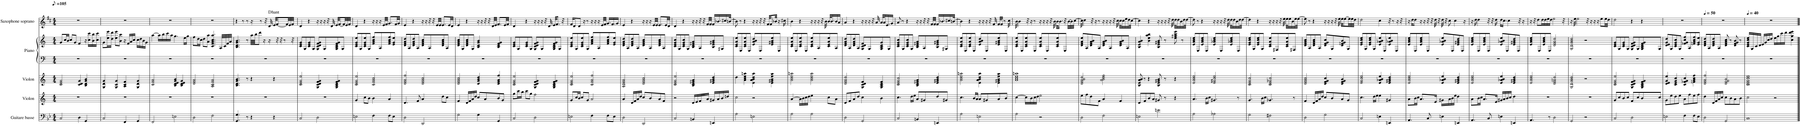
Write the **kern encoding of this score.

**kern	**kern	**kern	**kern	**kern	**kern	**harte
*part5	*part4	*part3	*part2	*part2	*part1	*part1
*staff6	*staff5	*staff4	*staff3	*staff2	*staff1	*
*I"Guitare basse	*I"Violon	*I"Violon	*I"Piano	*	*I"Saxophone soprano	*
*I'Guit. B.	*I'Vln.	*I'Vln.	*I'Pia.	*	*I'Sax. S.	*
*clefF4	*clefG2	*clefG2	*clefF4	*clefG2	*clefG2	*
*Trd7c12	*	*	*	*	*Trd1c2	*
*k[b-e-]	*k[]	*k[]	*k[]	*k[]	*k[f#c#]	*
*M4/4	*M4/4	*M4/4	*M4/4	*M4/4	*M4/4	*
*MM53	*MM53	*MM53	*MM53	*MM53	*MM53	*
=1	=1	=1	=1	=1	=1	=1
2C/	1r	2c/ 2e/ 2g/	1r	8g/L	1r	.
.	.	.	.	16cc/L	.	.
.	.	.	.	16b/JJ	.	.
.	.	.	.	8cc/L	.	.
.	.	.	.	8g/J	.	.
4D\	.	4c/ 4d/ 4g/	.	4f/	.	.
4GG/	.	4B/ 4d/ 4g/ 4b/	.	16r	.	.
.	.	.	.	16cc\ 16ccc\LL	.	.
.	.	.	.	16b\ 16bb\	.	.
.	.	.	.	16cc\ 16ccc\JJ	.	.
=2	=2	=2	=2	=2	=2	=2
2C/	1r	4G/ 4d/ 4g/	1r	8g\L	1r	.
.	.	.	.	16ee\ 16eee\L	.	.
.	.	.	.	16dd\ 16ddd\JJ	.	.
.	.	4G/ 4c/ 4g/	.	8ee\ 8eee\L	.	.
.	.	.	.	8cc\ 8ccc\J	.	.
4FF/	.	4A/ 4c/ 4f/	.	16r	.	.
.	.	.	.	16f/LL	.	.
.	.	.	.	16a/	.	.
.	.	.	.	16cc/JJ	.	.
4GG/	.	4G/ 4d/ 4g/	.	16cc\LL	.	.
.	.	.	.	16dd\	.	.
.	.	.	.	16b\	.	.
.	.	.	.	16g\JJ	.	.
=3	=3	=3	=3	=3	=3	=3
2FF/	1r	2c/ 2f/ 2a/	1r	[4aa\	1r	.
.	.	.	.	16aa\LL]	.	.
.	.	.	.	16bb\	.	.
.	.	.	.	16ccc\	.	.
.	.	.	.	16aa\JJ	.	.
2En\	.	4B/ 4d/ 4e/ 4g/ 4b/	.	4.gg\	.	.
.	.	4B/ 4d/ 4e/ 4g/	.	.	.	.
.	.	.	.	16ee\LL	.	.
.	.	.	.	16gg\JJ	.	.
=4	=4	=4	=4	=4	=4	=4
2D\	1r	2d/ 2f/ 2a/	1r	8ff\L	1r	.
.	.	.	.	16dd\L	.	.
.	.	.	.	16cc\JJ	.	.
.	.	.	.	8dd\L	.	.
.	.	.	.	8a\ 8aa\J	.	.
2F\	.	2A/ 2c/ 2f/ 2a/	.	4.c/ 4.f/ 4.a/ 4.cc/ 4.aa/	.	.
.	.	.	.	32A/LLL	.	.
.	.	.	.	32c/	.	.
.	.	.	.	32f/	.	.
.	.	.	.	32a/JJJ	.	.
=5	=5	=5	=5	=5	=5	=5
4.GG/ 4.G/	1r	4.B/ 4.d/ 4.g/ 4.b/	1r	4.B/ 4.d/ 4.g/ 4.b/	4r	.
.	.	.	.	.	8r	.
8r	.	8r	.	8r	8r	.
4r	.	4r	.	64aa\LLLL	16r	.
.	.	.	.	64bb\JJJ	.	.
.	.	.	.	8ddd\J	.	.
.	.	.	.	.	8r	.
.	.	.	.	16r	.	.
.	.	.	.	.	32r	.
!	!	!	!	!	!	!LO:H:kt=hant
.	.	.	.	16r	32d/	.
4r	.	4r	.	.	32e/KKL	.
.	.	.	.	32r	[8f#/	.
.	.	.	.	32r	.	.
.	.	.	.	8r	.	.
.	.	.	.	.	32f#/LL]	.
.	.	.	.	.	32e/	.
.	.	.	.	32r	32f#/JJJ	.
=6	=6	=6	=6	=6	=6	=6
2C/	1r	2c/ 2e/ 2g/ 2ee/	1r	8c/ 8e/ 8g/L	4d/	.
.	.	.	.	8G/	.	.
.	.	.	.	8c/ 8e/ 8g/	4r	.
.	.	.	.	8G/J	.	.
2D\	.	4G/ 4c/ 4d/ 4f/ 4g/	.	8A/ 8c/ 8d/ 8f/ 8g/L	16r	.
.	.	.	.	.	16r	.
.	.	.	.	8G/	16r	.
.	.	.	.	.	32r	.
.	.	.	.	.	32d/	.
.	.	4G/ 4B/ 4d/ 4f/ 4g/	.	8G/ 8B/ 8d/ 8f/ 8g/	32e/KKL	.
.	.	.	.	.	[8f#/	.
.	.	.	.	8G/J	.	.
.	.	.	.	.	32f#/LL]	.
.	.	.	.	.	32e/	.
.	.	.	.	.	32f#/JJJ	.
=7	=7	=7	=7	=7	=7	=7
2En\	4g/	2c/ 2e/ 2g/ 2ee/	1r	8c/ 8e/ 8g/ 8ee/L	4d/	.
.	.	.	.	8G/	.	.
.	8cc\L	.	.	8c/ 8e/ 8g/ 8ee/	4r	.
.	8b\J	.	.	8G/J	.	.
4F\	4b\	2c/ 2f/ 2a/ 2cc/	.	8f/ 8a/ 8cc/ 8ff/L	16r	.
.	.	.	.	.	16r	.
.	.	.	.	8A/	16r	.
.	.	.	.	.	32e/LLL	.
.	.	.	.	.	32f#/JJJ	.
8F\L	4a/	.	.	8f/ 8a/ 8cc/ 8ff/	8.g/L	.
8E\J	.	.	.	8e/ 8g/ 8ee/J	.	.
.	.	.	.	.	32f#/LL	.
.	.	.	.	.	32g/JJJ	.
=8	=8	=8	=8	=8	=8	=8
2D\	4.d/	2d/ 2f/ 2a/ 2ff/	1r	8d/ 8f/ 8a/ 8dd/L	4e/	.
.	.	.	.	8A/	.	.
.	.	.	.	8d/ 8f/ 8a/ 8dd/	4r	.
.	8f/	.	.	8A/J	.	.
2DD/	4a/	2d/ 2f/ 2a/ 2cc/	.	8d/ 8f/ 8a/ 8cc/L	16r	.
.	.	.	.	.	16r	.
.	.	.	.	8A/	32r	.
.	.	.	.	.	32r	.
.	.	.	.	.	32e/LLL	.
.	.	.	.	.	32e/JJJ	.
.	8dd\L	.	.	8d/ 8f/ 8a/ 8cc/	8.e/L	.
.	8cc\J	.	.	8A/J	.	.
.	.	.	.	.	32e/LL	.
.	.	.	.	.	32d/JJJ	.
=9	=9	=9	=9	=9	=9	=9
2G\	4f/	2d/ 2f/ 2a/ 2cc/	1r	8d/ 8f/ 8a/ 8cc/L	4e/	.
.	.	.	.	8G/	.	.
.	16d/LL	.	.	8d/ 8f/ 8a/ 8cc/	4r	.
.	16f/	.	.	.	.	.
.	16a/	.	.	8G/J	.	.
.	16dd/JJ	.	.	.	.	.
4G\	8cc/L	4d/ 4g/ 4b/ 4dd/	.	4B/ 4d/ 4g/ 4b/	16r	.
.	.	.	.	.	16r	.
.	8a/	.	.	.	32r	.
.	.	.	.	.	32r	.
.	.	.	.	.	32d/LLL	.
.	.	.	.	.	32e/JJJ	.
4GG/	8b/	4d/ 4f/ 4a/ 4ff/	.	4B/ 4d/ 4f/ 4g/	8.f#/L	.
.	8g/J	.	.	.	.	.
.	.	.	.	.	32e/LL	.
.	.	.	.	.	32f#/JJJ	.
=10	=10	=10	=10	=10	=10	=10
2C/	8gg\L	2c/ 2e/ 2g/ 2ee/	1r	8c/ 8e/ 8g/L	4d/	.
.	16ccc\L	.	.	8G/	.	.
.	16bb\JJ	.	.	.	.	.
.	8ccc\L	.	.	8c/ 8e/ 8g/	4r	.
.	8gg\J	.	.	8G/J	.	.
2D\	2ff\	4G/ 4c/ 4d/ 4f/ 4g/	.	8A/ 8c/ 8d/ 8f/ 8g/L	16r	.
.	.	.	.	.	16r	.
.	.	.	.	8G/	16r	.
.	.	.	.	.	32r	.
.	.	.	.	.	32d/	.
.	.	4G/ 4B/ 4d/ 4f/ 4g/	.	8G/ 8B/ 8d/ 8f/ 8g/	32e/KKL	.
.	.	.	.	.	8.f#/J	.
.	.	.	.	8G/J	.	.
.	.	.	.	.	32r	.
=11	=11	=11	=11	=11	=11	=11
2En\	8g/L	2c/ 2e/ 2g/ 2ee/	1r	8c/ 8e/ 8g/ 8ee/L	16f#/KL	.
.	.	.	.	.	8d/	.
.	16cc/L	.	.	8G/	.	.
.	16b/JJ	.	.	.	8d/J	.
.	8cc/L	.	.	8c/ 8e/ 8g/ 8ee/	.	.
.	.	.	.	.	16r	.
.	8g/J	.	.	8G/J	8r	.
4F\	2a/	2c/ 2f/ 2a/ 2ff/	.	8f/ 8a/ 8cc/ 8ff/L	16r	.
.	.	.	.	.	16r	.
.	.	.	.	8A/	16r	.
.	.	.	.	.	32e/LLL	.
.	.	.	.	.	32f#/JJJ	.
8F\L	.	.	.	8f/ 8a/ 8cc/ 8ff/	16.g/LL	.
.	.	.	.	.	16.f#/	.
8E\J	.	.	.	8e/ 8g/ 8ee/J	.	.
.	.	.	.	.	16g/JJ	.
=12	=12	=12	=12	=12	=12	=12
2D\	4a/	2A/ 2d/ 2f/ 2a/	1r	8d/ 8f/ 8a/ 8dd/L	4e/	.
.	.	.	.	8A/	.	.
.	16d/LL	.	.	8d/ 8f/ 8a/ 8dd/	4r	.
.	16f/	.	.	.	.	.
.	16a/	.	.	8A/J	.	.
.	16dd/JJ	.	.	.	.	.
2DD/	8cc/L	2d/ 2f/ 2a/ 2cc/	.	8d/ 8f/ 8a/ 8cc/L	16r	.
.	.	.	.	.	16r	.
.	8b/	.	.	8A/	16r	.
.	.	.	.	.	32e/LLL	.
.	.	.	.	.	32e/JJJ	.
.	8a/	.	.	8d/ 8f/ 8a/ 8cc/	8.e/L	.
.	8f/J	.	.	8A/J	.	.
.	.	.	.	.	32e/LL	.
.	.	.	.	.	32d/JJJ	.
=13	=13	=13	=13	=13	=13	=13
2C/	2r	2c/ 2e/ 2g/ 2ee/	1r	8c/ 8e/ 8g/ 8cc/L	4d/	.
.	.	.	.	8G/	.	.
.	.	.	.	8c/ 8e/ 8g/ 8cc/	4r	.
.	.	.	.	8G/J	.	.
4BBn/	16d/LL	4B/ 4d/ 4f#X/ 4a/	.	8B/ 8d/ 8f#X/ 8a/L	16r	.
.	16e/	.	.	.	16r	.
.	16f/	.	.	8A/	32r	.
.	.	.	.	.	32r	.
.	16a/JJ	.	.	.	32f#/LLL	.
.	.	.	.	.	32f#/JJJ	.
4EEn/	16g#X/LL	4e/ 4g#X/ 4b/ 4dd/	.	8B/ 8e/ 8g#X/ 8b/	16f#/LL	.
.	16a/	.	.	.	16.b-X/	.
.	16b/	.	.	8G#X/J	.	.
.	.	.	.	.	16cc#X/	.
.	16ddn/JJ	.	.	.	.	.
.	.	.	.	.	[32bn/JJk	.
=14	=14	=14	=14	=14	=14	=14
2A\	2cc\	4dd\	1r	8c/ 8e/ 8a/ 8ee/L	8b\]	.
.	.	.	.	8E/	8r	.
.	.	4a\ 4cc\ 4ee\ 4aan\	.	8c/ 8e/ 8a/ 8ee/	4r	.
.	.	.	.	8E/J	.	.
2En\	2r	4e\ 4a\ 4b\ 4dd\ 4aa\	.	8e/ 8a/ 8b/ 8dd/L	16r	.
.	.	.	.	.	16r	.
.	.	.	.	8E/	32r	.
.	.	.	.	.	32r	.
.	.	.	.	.	32f#/KKL	.
.	.	.	.	.	8f#/	.
.	.	4e\ 4g#X\ 4b\ 4ee\ 4bb\	.	8e/ 8g#X/ 8b/ 8ee/	.	.
.	.	.	.	.	32b-X/Jkk	.
.	.	.	.	8E/J	16r	.
.	.	.	.	.	16cc#X\	.
=15	=15	=15	=15	=15	=15	=15
2A\	[4a/	2a\ 2cc\ 2ee\ 2aan\	1r	8c/ 8e/ 8a/ 8ee/L	4b\	.
.	.	.	.	8E/	.	.
.	16a\LL]	.	.	8c/ 8e/ 8a/ 8ee/	4r	.
.	16b\	.	.	.	.	.
.	16cc\	.	.	8E/J	.	.
.	16dd\JJ	.	.	.	.	.
2A\	4ee\	2a\ 2cc\ 2ee\ 2aa\	.	8c/ 8e/ 8a/ 8ee/L	16r	.
.	.	.	.	.	16r	.
.	.	.	.	8A/	16r	.
.	.	.	.	.	32r	.
.	.	.	.	.	32b\	.
.	8cc\L	.	.	8c/ 8e/ 8a/ 8ee/	32b/KLL	.
.	.	.	.	.	16.b/	.
.	8a\J	.	.	8A/J	16b/	.
.	.	.	.	.	16a/JJ	.
=16	=16	=16	=16	=16	=16	=16
2D\	8d/L	2d/ 2f/ 2a/ 2dd/	1r	8d/ 8f/ 8a/ 8dd/L	4a/	.
.	8f/	.	.	8A/	.	.
.	8a/	.	.	8d/ 8f/ 8a/ 8dd/	4r	.
.	8dd/J	.	.	8A/J	.	.
2GG/	4cc\	4G/ 4c/ 4d/ 4f/	.	8G/ 8c/ 8d/ 8f/L	16r	.
.	.	.	.	.	16r	.
.	.	.	.	8G/	16r	.
.	.	.	.	.	32r	.
.	.	.	.	.	32a/	.
.	4b\	4G/ 4B/ 4d/ 4f/	.	8G/ 8B/ 8d/ 8g/	32a/KLL	.
.	.	.	.	.	16a/	.
.	.	.	.	.	16.e/	.
.	.	.	.	8G/J	.	.
.	.	.	.	.	16g/JJ	.
=17	=17	=17	=17	=17	=17	=17
2C/	4.cc\	2c/ 2e/ 2g/ 2cc/	1r	8c/ 8e/ 8g/ 8cc/L	8a/	.
.	.	.	.	8G/	8r	.
.	.	.	.	8c/ 8e/ 8g/ 8cc/	4r	.
.	16dd\LL	.	.	8G/J	.	.
.	16ee\JJ	.	.	.	.	.
4BBn/	8a/L	4B/ 4d/ 4f#X/ 4a/	.	8B/ 8d/ 8f#X/ 8a/L	16r	.
.	.	.	.	.	16r	.
.	8g#X/	.	.	8A/	32r	.
.	.	.	.	.	32r	.
.	.	.	.	.	32f#/LLL	.
.	.	.	.	.	32f#/JJJ	.
4EEn/	8dd/	4e/ 4g#X/ 4b/ 4dd/	.	8B/ 8e/ 8g#X/ 8b/	16f#/LL	.
.	.	.	.	.	16.b-X/	.
.	8g#X/J	.	.	8G#X/J	.	.
.	.	.	.	.	16cc#X/	.
.	.	.	.	.	[32bn/JJk	.
=18	=18	=18	=18	=18	=18	=18
2A\	4.cc\	2a\ 2cc\ 2ee\ 2aan\	1r	8c/ 8e/ 8a/ 8ee/L	4b\]	.
.	.	.	.	8E/	.	.
.	.	.	.	8c/ 8e/ 8a/ 8ee/	4r	.
.	16b/LL	.	.	8E/J	.	.
.	16a/JJ	.	.	.	.	.
2En\	8a/L	4e\ 4a\ 4b\ 4dd\ 4aa\	.	8e/ 8a/ 8b/ 8dd/L	16r	.
.	.	.	.	.	16r	.
.	8g#X/	.	.	8E/	16r	.
.	.	.	.	.	32r	.
.	.	.	.	.	32f#/	.
.	8a/	4e\ 4g#X\ 4b\ 4ee\ 4bb\	.	8e/ 8g#X/ 8b/ 8ee/	32f#/KLL	.
.	.	.	.	.	16f#/JJ	.
.	.	.	.	.	8r	.
.	8b/J	.	.	8E/J	.	.
.	.	.	.	.	32cc#\	.
=19	=19	=19	=19	=19	=19	=19
2A\	[4cc\	1a 1cc 1ee 1aan	1r	8c/ 8e/ 8a/ 8ee/L	32b\	.
.	.	.	.	.	4b\	.
.	.	.	.	8E/	.	.
.	16cc\LL]	.	.	8c/ 8e/ 8a/ 8ee/	.	.
.	.	.	.	.	32r	.
.	16b\	.	.	.	16r	.
.	16cc\	.	.	8E/J	8r	.
.	16dd\JJ	.	.	.	.	.
2r	2ee\	.	.	8c/ 8e/ 8a/ 8ee/L	16r	.
.	.	.	.	.	16r	.
.	.	.	.	8E/	16r	.
.	.	.	.	.	32r	.
.	.	.	.	.	32b\	.
.	.	.	.	8c/ 8e/ 8a/ 8ee/	32b\KLL	.
.	.	.	.	.	16.b\JJ	.
.	.	.	.	8E/J	32r	.
.	.	.	.	.	[32b\LLL	.
.	.	.	.	.	32b\]	.
.	.	.	.	.	[32cc#\JJJ	.
=20	=20	=20	=20	=20	=20	=20
2D\	8ee\L	2d/ 2f/ 2a/ 2b/ 2dd/	1r	8d/ 8f/ 8a/ 8ee/L	32cc#\]	.
.	.	.	.	.	4cc#\	.
.	8ff\	.	.	8A/	.	.
.	8dd\	.	.	8d/ 8f/ 8a/ 8b/	.	.
.	.	.	.	.	32r	.
.	.	.	.	.	16r	.
.	8f\J	.	.	8A/J	8r	.
2F\	4a/	2a\ 2b\ 2dd\ 2ff\	.	8d/ 8f/ 8a/ 8b/L	16r	.
.	.	.	.	.	16r	.
.	.	.	.	8A/	16r	.
.	.	.	.	.	32r	.
.	.	.	.	.	32cc#\	.
.	4f/	.	.	8d/ 8f/ 8a/ 8b/	32cc#\KLL	.
.	.	.	.	.	16cc#\	.
.	.	.	.	.	16ee\	.
.	.	.	.	8A/J	.	.
.	.	.	.	.	16dd\	.
.	.	.	.	.	[32cc#\JJk	.
=21	=21	=21	=21	=21	=21	=21
2En\	8d/L	8B/ 8e/ 8a/ 8b/	1r	4B/ 4e/ 4a/ 4b/	4cc#\]	.
.	8f/	8r	.	.	.	.
.	8b/	4r	.	4b\ 4ee\ 4aa\ 4bb\	4r	.
.	8a/J	.	.	.	.	.
2en\	8g#X/	8B/ 8e/ 8g#X/ 8b/	.	8B/ 8e/ 8g#X/ 8b/	16r	.
.	.	.	.	.	16r	.
.	8r	8r	.	8r	16r	.
.	.	.	.	.	32r	.
.	.	.	.	.	32dd\	.
.	4r	4r	.	8ee\ 8gg#X\ 8bb\ 8eee\	32dd\KLL	.
.	.	.	.	.	16dd\	.
.	.	.	.	.	16b\	.
.	.	.	.	8r	.	.
.	.	.	.	.	16dd\	.
.	.	.	.	.	[32dd\JJk	.
=22	=22	=22	=22	=22	=22	=22
2A\	4.a/	2e/ 2a/ 2cc/ 2ee/	1r	8e/ 8a/ 8cc/ 8ee/L	8dd\]	.
.	.	.	.	8E/	8r	.
.	.	.	.	8e/ 8a/ 8cc/ 8ee/	4r	.
.	16b\LL	.	.	8E/J	.	.
.	16cc\JJ	.	.	.	.	.
2A-X\	4.g#X/	2e/ 2g#X/ 2cc/ 2ee/	.	8e/ 8a-X/ 8cc/ 8ee/L	16r	.
.	.	.	.	.	16r	.
.	.	.	.	8E/	16r	.
.	.	.	.	.	32r	.
.	.	.	.	.	32dd\	.
.	.	.	.	8e/ 8a-X/ 8cc/ 8ee/	32dd\KLL	.
.	.	.	.	.	16dd\	.
.	.	.	.	.	16b\	.
.	8r	.	.	8E/J	.	.
.	.	.	.	.	16dd\	.
.	.	.	.	.	[32dd\JJk	.
=23	=23	=23	=23	=23	=23	=23
2G\	4.g/	2c/ 2e/ 2g/ 2cc/	1r	8e/ 8g/ 8cc/ 8ee/L	4dd\]	.
.	.	.	.	8G/	.	.
.	.	.	.	8e/ 8g/ 8cc/ 8ee/	4r	.
.	16b\LL	.	.	8G/J	.	.
.	16cc\JJ	.	.	.	.	.
2F#X\	4.g-X/	2c/ 2e/ 2g-X/ 2cc/	.	8c/ 8e/ 8a/ 8ee/L	16r	.
.	.	.	.	.	16r	.
.	.	.	.	8F#X/	16r	.
.	.	.	.	.	32r	.
.	.	.	.	.	32ee\	.
.	.	.	.	8c/ 8e/ 8a/ 8ee/	32ee\KLL	.
.	.	.	.	.	16ee\	.
.	.	.	.	.	16b\	.
.	8r	.	.	8F#X/J	.	.
.	.	.	.	.	16ee\	.
.	.	.	.	.	[32ee\JJk	.
=24	=24	=24	=24	=24	=24	=24
2D\	4f/	2d/ 2f/ 2a/ 2cc/	1r	8d/ 8f/ 8a/ 8cc/L	8ee\]	.
.	.	.	.	8A/	8r	.
.	16d/LL	.	.	8d/ 8f/ 8a/ 8cc/	4r	.
.	16f/	.	.	.	.	.
.	16a/	.	.	8A/J	.	.
.	16dd/JJ	.	.	.	.	.
2G\	8cc/L	4d/ 4f/ 4g/ 4cc/	.	8d/ 8f/ 8g/ 8cc/L	16r	.
.	.	.	.	.	16r	.
.	8b/	.	.	8G/	16r	.
.	.	.	.	.	32r	.
.	.	.	.	.	32ee\	.
.	8a/	4d/ 4f/ 4g/ 4b/	.	8d/ 8fn/ 8g/ 8b/	32ee\KKL	.
.	.	.	.	.	[8ee\	.
.	8g/J	.	.	8G/J	.	.
.	.	.	.	.	32ee\LL]	.
.	.	.	.	.	32ee\	.
.	.	.	.	.	32dd\JJJ	.
=25	=25	=25	=25	=25	=25	=25
2C/	4.cc\	2e/ 2g/ 2cc/ 2ee/	1r	8e/ 8g/ 8cc/ 8ee/L	2dd\	.
.	.	.	.	8G/	.	.
.	.	.	.	8e/ 8g/ 8cc/ 8ee/	.	.
.	16dd\LL	.	.	8G/J	.	.
.	16ee\JJ	.	.	.	.	.
4En\	4ee\	4e/ 4a-X/ 4b/ 4ee/	.	8e/ 8a-X/ 8b/ 8ee/L	4cc#\	.
.	.	.	.	8E/	.	.
4EEn/	4g#X/	4e/ 4g#X/ 4b/ 4dd/	.	8e/ 8a-X/ 8b/ 8ee/	32r	.
.	.	.	.	.	8r	.
.	.	.	.	8E/J	.	.
.	.	.	.	.	16r	.
.	.	.	.	.	32r	.
=26	=26	=26	=26	=26	=26	=26
4.AA/	8a\L	2e/ 2a/ 2cc/ 2ee/	1r	8e/ 8a/ 8cc/ 8ee/L	16r	.
.	.	.	.	.	16dd\KL	.
.	16b\L	.	.	8E/	8dd\J	.
.	16cc\JJ	.	.	.	.	.
.	8.a/L	.	.	8e/ 8a/ 8cc/ 8ee/	16r	.
.	.	.	.	.	16r	.
8C/	.	.	.	8E/J	32r	.
.	.	.	.	.	32r	.
.	16e/Jk	.	.	.	32dd\	.
.	.	.	.	.	32r	.
4En\	16g#X\LL	4e/ 4a-X/ 4b/ 4ee/	.	8e/ 8a-X/ 8b/ 8ee/L	32dd\	.
.	.	.	.	.	32r	.
.	16a\	.	.	.	8cc#\	.
.	16b\	.	.	8E/	.	.
.	16ee\JJ	.	.	.	4cc#\	.
4EEn/	4dd\	4e/ 4g#X/ 4b/ 4dd/	.	8e/ 8g#X/ 8b/ 8dd/	.	.
.	.	.	.	8E/J	.	.
.	.	.	.	.	16r	.
=27	=27	=27	=27	=27	=27	=27
4.AA/	8a\L	2e/ 2a/ 2cc/ 2ee/	1r	8e/ 8a/ 8cc/ 8ee/L	16r	.
.	.	.	.	.	16dd\	.
.	16b\L	.	.	8E/	4dd\	.
.	16cc\JJ	.	.	.	.	.
.	8.a/L	.	.	8e/ 8a/ 8cc/ 8ee/	.	.
8C/	.	.	.	8E/J	32r	.
.	.	.	.	.	32r	.
.	16e/Jk	.	.	.	16dd\	.
4En\	16g#X/LL	4e/ 4a-X/ 4b/ 4ee/	.	8e/ 8a-X/ 8b/ 8ee/L	16dd\LL	.
.	16a/	.	.	.	16.cc#\JJ	.
.	16b/	.	.	8E/	.	.
.	.	.	.	.	4cc#\	.
.	16cc/JJ	.	.	.	.	.
4EEn/	4dd\	4e/ 4g#X/ 4b/ 4dd/	.	8e/ 8g#X/ 8b/ 8dd/	.	.
.	.	.	.	8E/J	.	.
.	.	.	.	.	32r	.
.	.	.	.	.	16r	.
=28	=28	=28	=28	=28	=28	=28
4.AA/	1r	2e/ 2a/ 2cc/ 2ee/	1r	8e/ 8a/ 8cc/ 8ee/L	16r	.
.	.	.	.	.	32r	.
.	.	.	.	.	8dd\L	.
.	.	.	.	8E/	.	.
.	.	.	.	.	16dd\L	.
.	.	.	.	8e/ 8a/ 8cc/ 8ee/	.	.
.	.	.	.	.	16dd\	.
.	.	.	.	.	16ee\	.
8r	.	.	.	8E/J	.	.
.	.	.	.	.	16dd\JJ	.
.	.	.	.	.	2ee\	.
2D\	.	2d/ 2f/ 2an/ 2dd/	.	2d/ 2f/ 2a/ 2dd/	.	.
.	.	.	.	.	32r	.
=29	=29	=29	=29	=29	=29	=29
2GG/	1r	2G/ 2d/ 2g/ 2b/ 2dd/	1r	2G/ 2d/ 2g/ 2b/ 2dd/	16r	.
.	.	.	.	.	32ee\	.
.	.	.	.	.	2ee\	.
2r	.	2r	.	2r	.	.
.	.	.	.	.	32r	.
.	.	.	.	.	16r	.
.	.	.	.	.	16r	.
.	.	.	.	.	16r	.
.	.	.	.	.	8ee\L	.
.	.	.	.	.	32ee\LL	.
.	.	.	.	.	32dd\JJJ	.
=30	=30	=30	=30	=30	=30	=30
2C/	8g/L	2c/ 2e/ 2g/ 2ee/	1r	8c/ 8e/ 8g/L	2dd\	.
.	8cc/	.	.	8G/	.	.
.	8b/	.	.	8c/ 8e/ 8g/	.	.
.	8cc/J	.	.	8G/J	.	.
2D\	8f/L	4G/ 4c/ 4d/ 4f/ 4g/	.	8A/ 8c/ 8d/ 8f/ 8g/L	4r	.
.	8cc/	.	.	8G/	.	.
.	8b/	4G/ 4B/ 4d/ 4f/ 4g/	.	8G/ 8B/ 8d/ 8f/ 8g/	4r	.
.	8cc/J	.	.	8G/J	.	.
=31	=31	=31	=31	=31	=31	=31
2En\	8g\L	4d/ 4e/ 4g/ 4ee/	1r	8d/ 8e/ 8g/ 8dd/L	1r	.
.	8ee\	.	.	8G/	.	.
.	8dd\	4c/ 4e/ 4g/ 4cc/	.	8c/ 8e/ 8g/ 8cc/	.	.
.	8ee\J	.	.	8G/J	.	.
4F\	8a\L	4c/ 4f-X/ 4g/ 4cc/	.	8f-X/ 8g/ 8cc/ 8ff/L	.	.
.	8ff\	.	.	8A/	.	.
8F\L	8ee\	4fn\ 4a\ 4cc\ 4ff\	.	8fn/ 8a/ 8cc/ 8ff/	.	.
8E\J	8ff\J	.	.	8e/ 8g/ 8ee/J	.	.
=32	=32	=32	=32	=32	=32	=32
*	*	*	*	*	*MM50	*
2D\	4dd\	2d/ 2f/ 2a/ 2ff/	1r	8d/ 8f/ 8a/ 8dd/L	1r	.
.	.	.	.	8A/	.	.
.	16d/LL	.	.	8d/ 8f/ 8a/ 8dd/	.	.
.	16f/	.	.	.	.	.
.	16a/	.	.	8A/J	.	.
.	16cc/JJ	.	.	.	.	.
2GG/	8cc\L	2d/ 2f/ 2g/ 2b/	.	8d/ 8f/ 8a/ 8cc/	.	.
.	8b\	.	.	8r	.	.
.	8a\	.	.	8d/ 8f/ 8g/ 8b/	.	.
.	8b\J	.	.	8r	.	.
=33	=33	=33	=33	=33	=33	=33
*	*	*	*	*	*MM40	*
1C	2cc\	1c 1e 1g 1cc 1ee	1r	16c/ 16e/ 16g/ 16cc/ 16ee/LL	1r	.
.	.	.	.	16G/	.	.
.	.	.	.	16c/	.	.
.	.	.	.	16d/JJ	.	.
.	.	.	.	16e/LL	.	.
.	.	.	.	16g/	.	.
.	.	.	.	16cc/	.	.
.	.	.	.	16dd/JJ	.	.
.	2r	.	.	16ee\LL	.	.
.	.	.	.	16gg\	.	.
.	.	.	.	16ccc\	.	.
.	.	.	.	16ddd\JJ	.	.
.	.	.	.	4cc\ 4gg\ 4ddd\ 4eee\	.	.
==	==	==	==	==	==	==
*-	*-	*-	*-	*-	*-	*-
